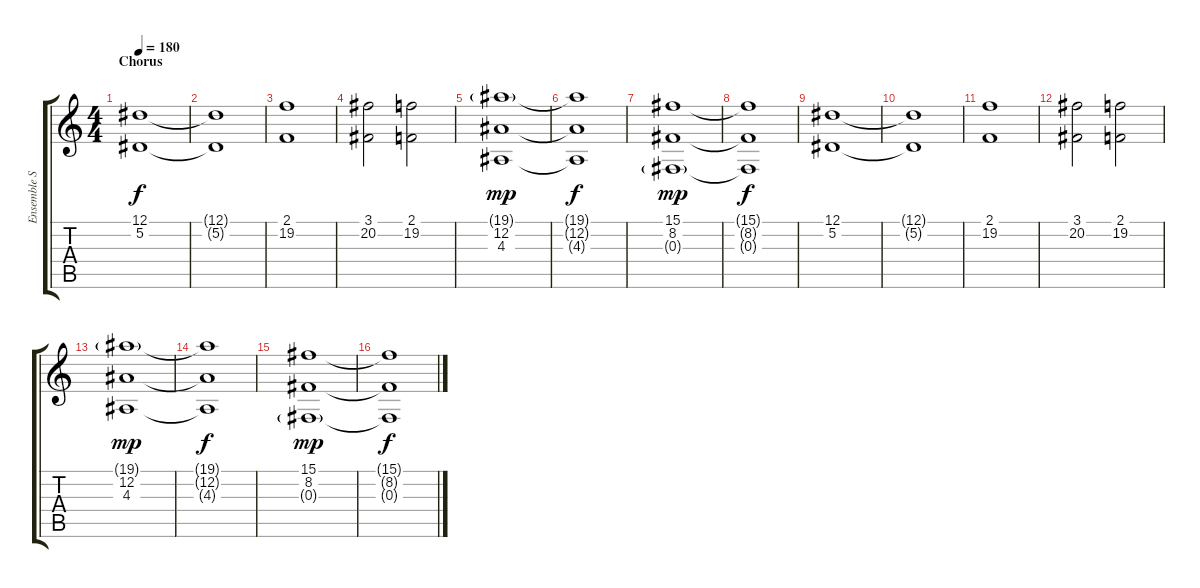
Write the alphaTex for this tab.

\track ("Ensemble Strings" "Ensemble S") {instrument stringensemble1}
\staff {score tabs}
\tuning (Eb4 Bb3 Gb3 Db3 Ab2 Db2) {hide}
\ts (4 4)
\section ("" "Chorus")
\tempo 180
\clef g2
\ks c
(12.1 5.2).1{dy f} |
(12.1{t} 5.2{t}).1 |
(2.1 19.2).1 |
(3.1 20.2).2 (2.1 19.2).2 |
(19.1{g} 12.2 4.3).1{dy mp} |
(19.1{t} 12.2{t} 4.3{t}).1{dy f} |
(15.1 8.2 0.3{g}).1{dy mp} |
(15.1{t} 8.2{t} 0.3{t}).1{dy f} |
(12.1 5.2).1 |
(12.1{t} 5.2{t}).1 |
(2.1 19.2).1 |
(3.1 20.2).2 (2.1 19.2).2 |
(19.1{g} 12.2 4.3).1{dy mp} |
(19.1{t} 12.2{t} 4.3{t}).1{dy f} |
(15.1 8.2 0.3{g}).1{dy mp} |
(15.1{t} 8.2{t} 0.3{t}).1{dy f}
